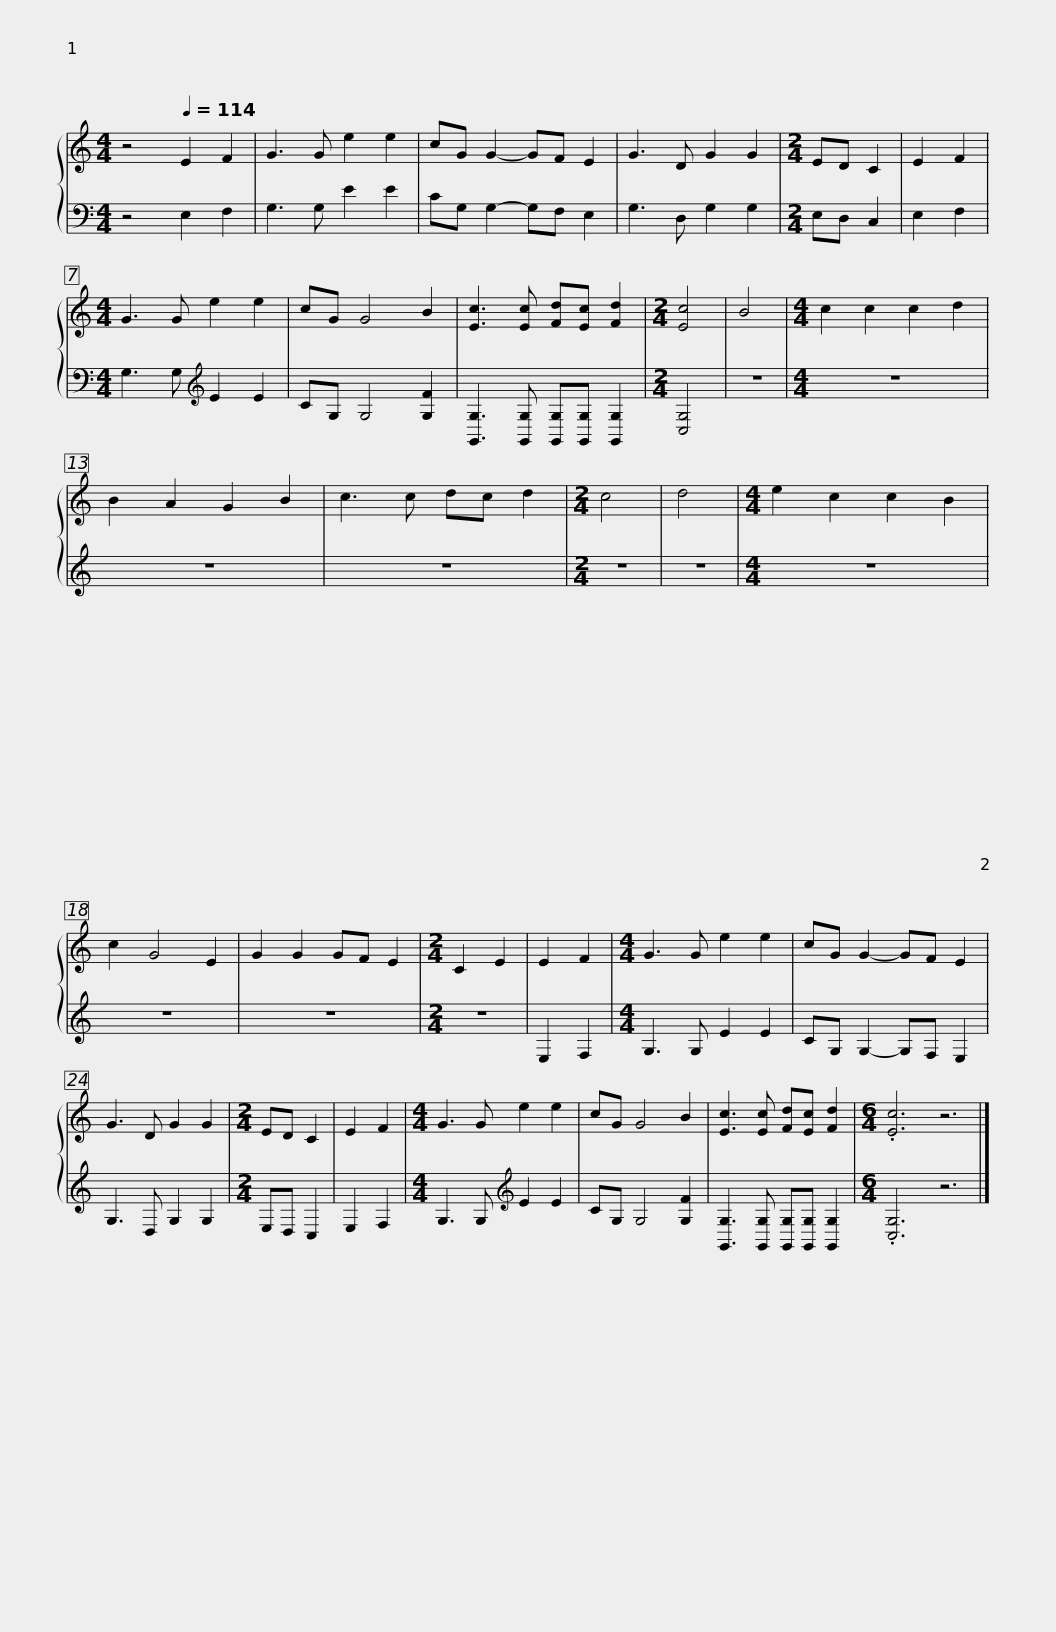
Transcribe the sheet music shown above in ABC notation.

X:1
%%score { 1 | 2 }
L:1/8
M:4/4
I:linebreak $
K:C
V:1 treble
V:2 bass
V:1
 z4[Q:1/4=114] E2 F2 | G3 G e2 e2 | cG G2- GF E2 | G3 D G2 G2 |[M:2/4] ED C2 | %5
 E2 F2 |[M:4/4] G3 G e2 e2 | cG G4 B2 |$ [Ec]3 [Ec] [Fd][Ec] [Fd]2 |[M:2/4] [Ec]4 | %10
 B4 |[M:4/4] c2 c2 c2 d2 | B2 A2 G2 B2 | c3 c dc d2 |[M:2/4] c4 | %15
 d4 |[M:4/4] e2 c2 c2 B2 | c2 G4 E2 |$ G2 G2 GF E2 |[M:2/4] C2 E2 | %20
 E2 F2 |[M:4/4] G3 G e2 e2 | cG G2- GF E2 | G3 D G2 G2 |[M:2/4] ED C2 | %25
 E2 F2 |[M:4/4] G3 G e2 e2 |$ cG G4 B2 | [Ec]3 [Ec] [Fd][Ec] [Fd]2 |[M:6/4] .[Ec]6 z6 |] %30
V:2
 z4 E,2 F,2 | G,3 G, E2 E2 | CG, G,2- G,F, E,2 | G,3 D, G,2 G,2 |[M:2/4] E,D, C,2 | %5
 E,2 F,2 |[M:4/4] G,3 G,[K:treble] E2 E2 | CG, G,4 [G,F]2 |$ [G,,G,]3 [G,,G,] [G,,G,][G,,G,] [G,,G,]2 |[M:2/4] [C,G,]4 | %10
 z4 |[M:4/4] z8 | z8 | z8 |[M:2/4] z4 | %15
 z4 |[M:4/4] z8 | z8 |$ z8 |[M:2/4] z4 | %20
 E,2 F,2 |[M:4/4] G,3 G, E2 E2 | CG, G,2- G,F, E,2 | G,3 D, G,2 G,2 |[M:2/4] E,D, C,2 | %25
 E,2 F,2 |[M:4/4] G,3 G,[K:treble] E2 E2 |$ CG, G,4 [G,F]2 | [G,,G,]3 [G,,G,] [G,,G,][G,,G,] [G,,G,]2 |[M:6/4] .[C,G,]6 z6 |] %30
